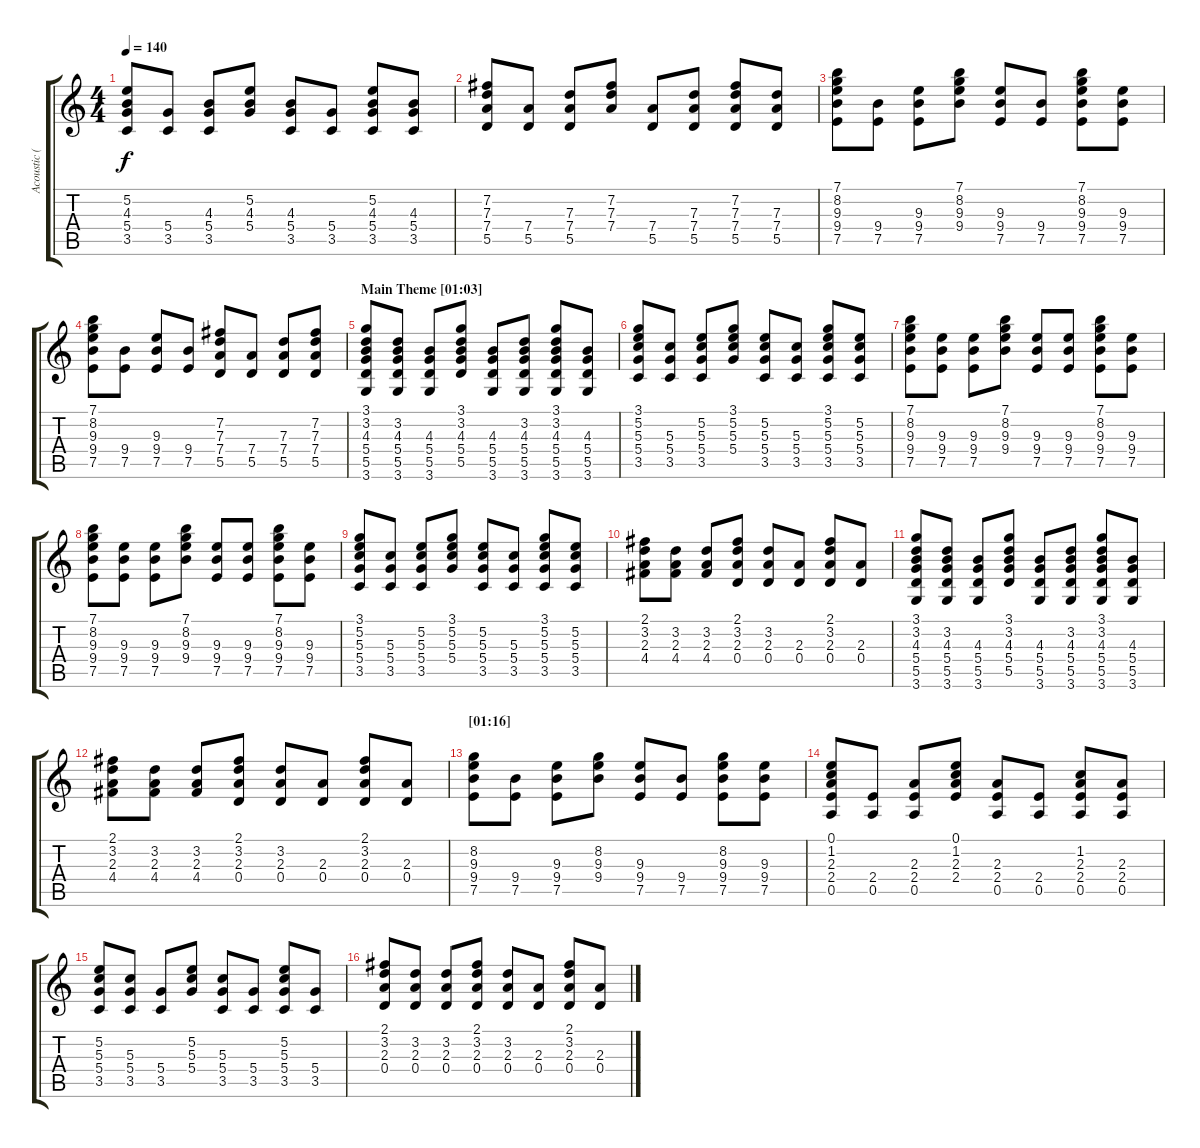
\track ("Acoustic (Chords)" "Acoustic (") {instrument acousticguitarsteel}
\staff {score tabs}
\tuning (E4 B3 G3 D3 A2 E2) {hide}
\ts (4 4)
\tempo 140
\clef g2
\ks c
(5.2 4.3 5.4 3.5).8{dy f} (5.4 3.5).8 (4.3 5.4 3.5).8 (5.2 4.3 5.4).8 (4.3 5.4 3.5).8 (5.4 3.5).8 (5.2 4.3 5.4 3.5).8 (4.3 5.4 3.5).8 |
(7.2 7.3 7.4 5.5).8 (7.4 5.5).8 (7.3 7.4 5.5).8 (7.2 7.3 7.4).8 (7.4 5.5).8 (7.3 7.4 5.5).8 (7.2 7.3 7.4 5.5).8 (7.3 7.4 5.5).8 |
(7.1 8.2 9.3 9.4 7.5).8 (9.4 7.5).8 (9.3 9.4 7.5).8 (7.1 8.2 9.3 9.4).8 (9.3 9.4 7.5).8 (9.4 7.5).8 (7.1 8.2 9.3 9.4 7.5).8 (9.3 9.4 7.5).8 |
(7.1 8.2 9.3 9.4 7.5).8 (9.4 7.5).8 (9.3 9.4 7.5).8 (9.4 7.5).8 (7.2 7.3 7.4 5.5).8 (7.4 5.5).8 (7.3 7.4 5.5).8 (7.2 7.3 7.4 5.5).8 |
\section ("" "Main Theme [01:03]")
(3.1 3.2 4.3 5.4 5.5 3.6).8 (3.2 4.3 5.4 5.5 3.6).8 (4.3 5.4 5.5 3.6).8 (3.1 3.2 4.3 5.4 5.5).8 (4.3 5.4 5.5 3.6).8 (3.2 4.3 5.4 5.5 3.6).8 (3.1 3.2 4.3 5.4 5.5 3.6).8 (4.3 5.4 5.5 3.6).8 |
(3.1 5.2 5.3 5.4 3.5).8 (5.3 5.4 3.5).8 (5.2 5.3 5.4 3.5).8 (3.1 5.2 5.3 5.4).8 (5.2 5.3 5.4 3.5).8 (5.3 5.4 3.5).8 (3.1 5.2 5.3 5.4 3.5).8 (5.2 5.3 5.4 3.5).8 |
(7.1 8.2 9.3 9.4 7.5).8 (9.3 9.4 7.5).8 (9.3 9.4 7.5).8 (7.1 8.2 9.3 9.4).8 (9.3 9.4 7.5).8 (9.3 9.4 7.5).8 (7.1 8.2 9.3 9.4 7.5).8 (9.3 9.4 7.5).8 |
(7.1 8.2 9.3 9.4 7.5).8 (9.3 9.4 7.5).8 (9.3 9.4 7.5).8 (7.1 8.2 9.3 9.4).8 (9.3 9.4 7.5).8 (9.3 9.4 7.5).8 (7.1 8.2 9.3 9.4 7.5).8 (9.3 9.4 7.5).8 |
(3.1 5.2 5.3 5.4 3.5).8 (5.3 5.4 3.5).8 (5.2 5.3 5.4 3.5).8 (3.1 5.2 5.3 5.4).8 (5.2 5.3 5.4 3.5).8 (5.3 5.4 3.5).8 (3.1 5.2 5.3 5.4 3.5).8 (5.2 5.3 5.4 3.5).8 |
(2.1 3.2 2.3 4.4).8 (3.2 2.3 4.4).8 (3.2 2.3 4.4).8 (2.1 3.2 2.3 0.4).8 (3.2 2.3 0.4).8 (2.3 0.4).8 (2.1 3.2 2.3 0.4).8 (2.3 0.4).8 |
(3.1 3.2 4.3 5.4 5.5 3.6).8 (3.2 4.3 5.4 5.5 3.6).8 (4.3 5.4 5.5 3.6).8 (3.1 3.2 4.3 5.4 5.5).8 (4.3 5.4 5.5 3.6).8 (3.2 4.3 5.4 5.5 3.6).8 (3.1 3.2 4.3 5.4 5.5 3.6).8 (4.3 5.4 5.5 3.6).8 |
(2.1 3.2 2.3 4.4).8 (3.2 2.3 4.4).8 (3.2 2.3 4.4).8 (2.1 3.2 2.3 0.4).8 (3.2 2.3 0.4).8 (2.3 0.4).8 (2.1 3.2 2.3 0.4).8 (2.3 0.4).8 |
\section ("" "[01:16]")
(8.2 9.3 9.4 7.5).8 (9.4 7.5).8 (9.3 9.4 7.5).8 (8.2 9.3 9.4).8 (9.3 9.4 7.5).8 (9.4 7.5).8 (8.2 9.3 9.4 7.5).8 (9.3 9.4 7.5).8 |
(0.1 1.2 2.3 2.4 0.5).8 (2.4 0.5).8 (2.3 2.4 0.5).8 (0.1 1.2 2.3 2.4).8 (2.3 2.4 0.5).8 (2.4 0.5).8 (1.2 2.3 2.4 0.5).8 (2.3 2.4 0.5).8 |
(5.2 5.3 5.4 3.5).8 (5.3 5.4 3.5).8 (5.4 3.5).8 (5.2 5.3 5.4).8 (5.3 5.4 3.5).8 (5.4 3.5).8 (5.2 5.3 5.4 3.5).8 (5.4 3.5).8 |
(2.1 3.2 2.3 0.4).8 (3.2 2.3 0.4).8 (3.2 2.3 0.4).8 (2.1 3.2 2.3 0.4).8 (3.2 2.3 0.4).8 (2.3 0.4).8 (2.1 3.2 2.3 0.4).8 (2.3 0.4).8
